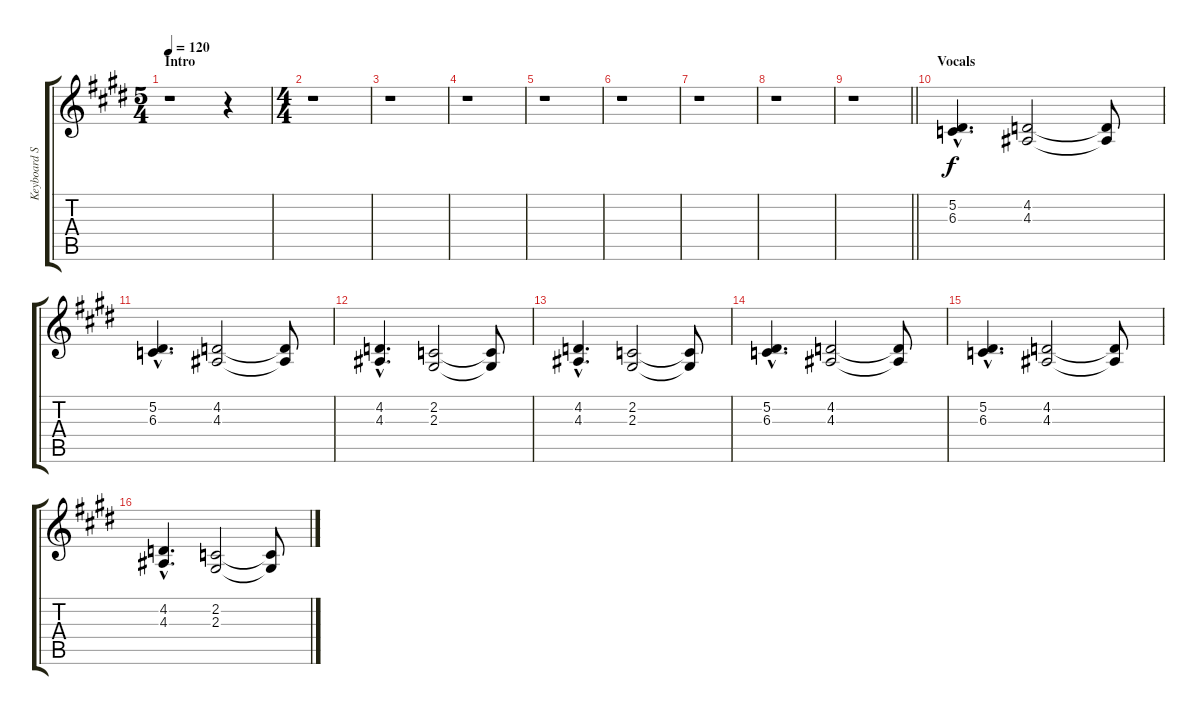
\track ("Keyboard Synth" "Keyboard S") {instrument stringensemble1}
\staff {score tabs}
\tuning (Eb4 Bb3 Gb3 Db3 Ab2 Eb2) {hide}
\ts (5 4)
\section ("" "Intro")
\tempo 120
\clef g2
\ks e
r.1{dy f instrument stringensemble1} r.4 |
\ts (4 4)
r.1 |
r.1 |
r.1 |
r.1 |
r.1 |
r.1 |
r.1 |
\barLineRight lightlight
r.1 |
\section ("" "Vocals")
(5.2{hac} 6.3{hac}).4{d} (4.2 4.3).2 (4.2{t} 4.3{t}).8 |
(5.2{hac} 6.3{hac}).4{d} (4.2 4.3).2 (4.2{t} 4.3{t}).8 |
(4.2{hac} 4.3{hac}).4{d} (2.2 2.3).2 (2.2{t} 2.3{t}).8 |
(4.2{hac} 4.3{hac}).4{d} (2.2 2.3).2 (2.2{t} 2.3{t}).8 |
(5.2{hac} 6.3{hac}).4{d} (4.2 4.3).2 (4.2{t} 4.3{t}).8 |
(5.2{hac} 6.3{hac}).4{d} (4.2 4.3).2 (4.2{t} 4.3{t}).8 |
(4.2{hac} 4.3{hac}).4{d} (2.2 2.3).2 (2.2{t} 2.3{t}).8
